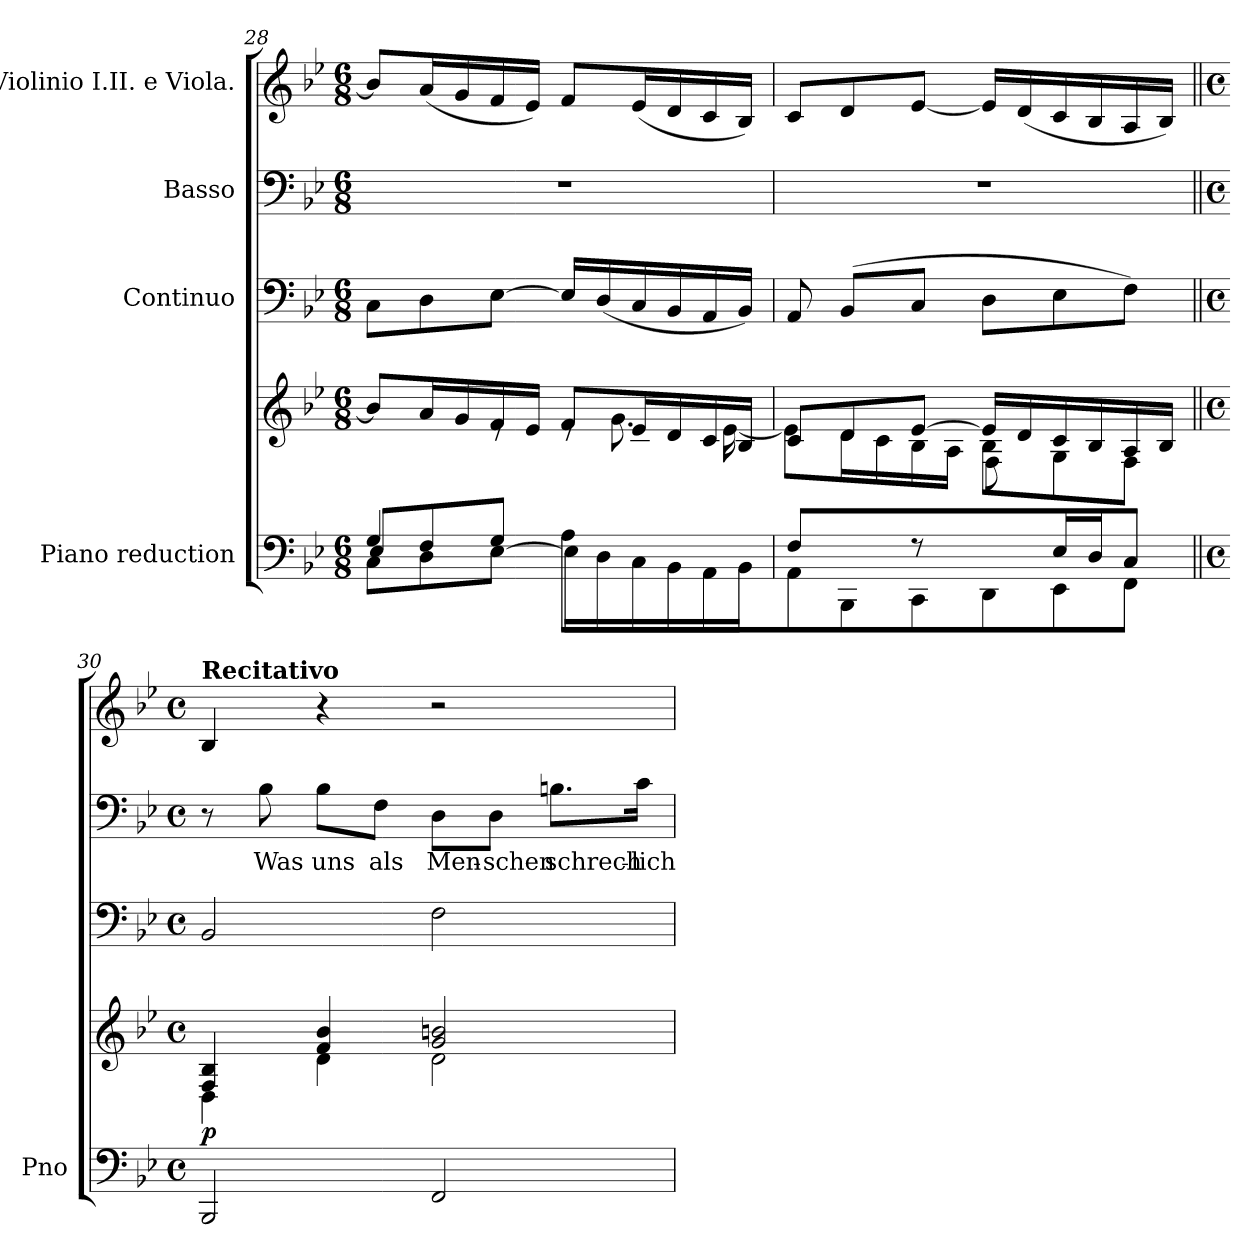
**kern	**kern	**dynam	**kern	**dynam	**kern	**text	**kern
*part4	*part4	*part4	*part3	*part3	*part2	*part2	*part1
*staff5	*staff4	*staff4/5	*staff3	*staff3	*staff2	*staff2	*staff1
*I"Piano reduction	*	*	*I"Continuo	*	*I"Basso	*	*I"Violinio I.II. e Viola.
*I'Pno	*	*	*	*	*	*	*
*clefF4	*clefG2	*	*clefF4	*	*clefF4	*	*clefG2
*k[b-e-]	*k[b-e-]	*	*k[b-e-]	*	*k[b-e-]	*	*k[b-e-]
*M6/8	*M6/8	*	*M6/8	*	*M6/8	*	*M6/8
=28	=28	=28	=28	=28	=28	=28	=28
*^	*^	*	*	*	*	*	*
*	*^	*	*^	*	*	*	*	*	*
4G/	8E-/L	8C\L	8b-/L]	4ryy	2ryy	.	8C\L	.	2.r	.	8b-/L]
.	8F/	8D\	16a/L	.	.	.	8D\	.	.	.	(<16a/L
.	.	.	16g/	.	.	.	.	.	.	.	16g/
2ryy	8G/J	[8E-\J	16f/	8re	.	.	[8E-\J	.	.	.	16f/
.	.	.	16e-/JJ	.	.	.	.	.	.	.	16e-/JJ)
.	8A/L	16E-\LL]	8f/L	8re	.	.	16E-/LL]	.	.	.	8f/L
.	.	16D\	.	.	.	.	(<16D/	.	.	.	.
.	4ryy	16C\	16e-/L	8.g\	8B-\	.	16C/	.	.	.	(<16e-/L
.	.	16BB-\	16d/	.	.	.	16BB-/	.	.	.	16d/
.	.	16AA\	16c/	.	8c\J	.	16AA/	.	.	.	16c/
.	.	16BB-\JJ	16B-/JJ	[16e-\	.	.	16BB-/JJ)	.	.	.	16B-/JJ)
*	*v	*v	*	*	*	*	*	*	*	*	*
!!LO:PB:g=z
=29	=29	=29	=29	=29	=29	=29	=29	=29	=29	=29
4F/	8AA\L	8c/L	8e-\L]	4.ryy	.	8AA/	.	2.r	.	8c/L
.	8BBB-\	8d/	16d\L	.	.	(>8BB-/L	.	.	.	8d/
.	.	.	16c\	.	.	.	.	.	.	.
8r	8CC\J	[8e-/J	16B-\	.	.	8C/J	.	.	.	[8e-/J
.	.	.	16A\JJ	.	.	.	.	.	.	.
8ryy	8DD\L	16e-/LL]	8B-\L	8F\L	.	8D\L	.	.	.	16e-/LL]
.	.	16d/	.	.	.	.	.	.	.	(<16d/
16E-/L	8EE-\	16c/	8G\	4ryy	.	8E-\	.	.	.	16c/
16D/J	.	16B-/	.	.	.	.	.	.	.	16B-/
8C/J	8FF\J	16A/	8F\J	.	.	8F\J)	.	.	.	16A/
.	.	16B-/JJ	.	.	.	.	.	.	.	16B-/JJ)
*v	*v	*	*	*	*	*	*	*	*	*
*	*v	*v	*v	*	*	*	*	*	*
=30||	=30||	=30||	=30||	=30||	=30||	=30||	=30||
*M4/4	*M4/4	*	*M4/4	*	*M4/4	*	*M4/4
*met(c)	*met(c)	*	*met(c)	*	*met(c)	*	*met(c)
*	*^	*	*	*	*	*	*
!	!	!	!	!	!	!	!	!LO:TX:a:B:t=Recitativo
!	!	!	!LO:DY:b	!	!LO:DY:a	!	!	!
!	!	!	!	!	!LO:DY:n=1:a	!	!	!
!	!	!	!	!	!LO:DY:n=2:a	!	!	!
2BBB-/	4F/ 4B-/	4D\	p	2BB-/	other-dynamics p other-dynamics	8r	.	4B-/
!	!	!	!	!	!	!	!LO:LY:b	!
.	.	.	.	.	.	8B-\	Was	.
!	!	!	!	!	!	!	!LO:LY:b	!
.	4f/ 4b-/	4d\	.	.	.	8B-\L	uns	4r
!	!	!	!	!	!	!	!LO:LY:b	!
.	.	.	.	.	.	8F\J	als	.
!	!	!	!	!	!	!	!LO:LY:b	!
2FF/	2g/ 2bn/	2d\	.	2F\	.	8D\L	Men-	2r
!	!	!	!	!	!	!	!LO:LY:b	!
.	.	.	.	.	.	8D\J	-schen	.
!	!	!	!	!	!	!	!LO:LY:b	!
.	.	.	.	.	.	8.Bn\L	schrech-	.
!	!	!	!	!	!	!	!LO:LY:b	!
.	.	.	.	.	.	16c\Jk	-lich	.
*	*v	*v	*	*	*	*	*	*
=	=	=	=	=	=	=	=
*-	*-	*-	*-	*-	*-	*-	*-
